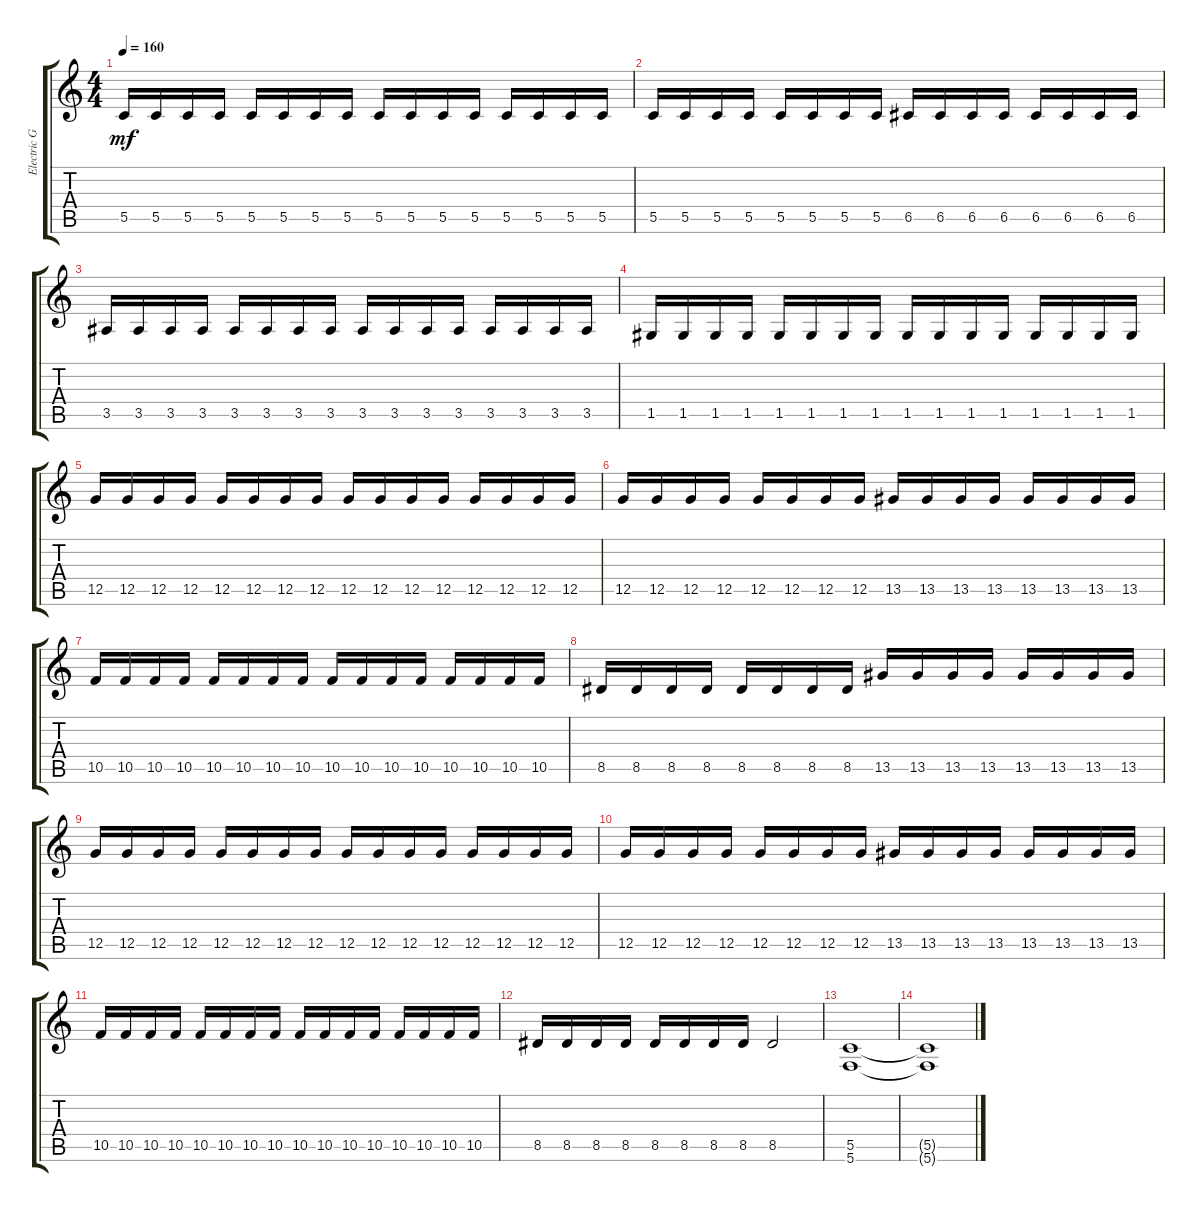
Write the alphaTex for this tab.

\track ("Electric Guitar" "Electric G") {instrument distortionguitar}
\staff {score tabs}
\tuning (D4 A3 F3 C3 G2 C2) {hide}
\ts (4 4)
\tempo 160
\clef g2
\ks c
5.5.16{dy mf} 5.5.16 5.5.16 5.5.16 5.5.16 5.5.16 5.5.16 5.5.16 5.5.16 5.5.16 5.5.16 5.5.16 5.5.16 5.5.16 5.5.16 5.5.16 |
5.5.16 5.5.16 5.5.16 5.5.16 5.5.16 5.5.16 5.5.16 5.5.16 6.5.16 6.5.16 6.5.16 6.5.16 6.5.16 6.5.16 6.5.16 6.5.16 |
3.5.16 3.5.16 3.5.16 3.5.16 3.5.16 3.5.16 3.5.16 3.5.16 3.5.16 3.5.16 3.5.16 3.5.16 3.5.16 3.5.16 3.5.16 3.5.16 |
1.5.16 1.5.16 1.5.16 1.5.16 1.5.16 1.5.16 1.5.16 1.5.16 1.5.16 1.5.16 1.5.16 1.5.16 1.5.16 1.5.16 1.5.16 1.5.16 |
12.5.16 12.5.16 12.5.16 12.5.16 12.5.16 12.5.16 12.5.16 12.5.16 12.5.16 12.5.16 12.5.16 12.5.16 12.5.16 12.5.16 12.5.16 12.5.16 |
12.5.16 12.5.16 12.5.16 12.5.16 12.5.16 12.5.16 12.5.16 12.5.16 13.5.16 13.5.16 13.5.16 13.5.16 13.5.16 13.5.16 13.5.16 13.5.16 |
10.5.16 10.5.16 10.5.16 10.5.16 10.5.16 10.5.16 10.5.16 10.5.16 10.5.16 10.5.16 10.5.16 10.5.16 10.5.16 10.5.16 10.5.16 10.5.16 |
8.5.16 8.5.16 8.5.16 8.5.16 8.5.16 8.5.16 8.5.16 8.5.16 13.5.16 13.5.16 13.5.16 13.5.16 13.5.16 13.5.16 13.5.16 13.5.16 |
12.5.16 12.5.16 12.5.16 12.5.16 12.5.16 12.5.16 12.5.16 12.5.16 12.5.16 12.5.16 12.5.16 12.5.16 12.5.16 12.5.16 12.5.16 12.5.16 |
12.5.16 12.5.16 12.5.16 12.5.16 12.5.16 12.5.16 12.5.16 12.5.16 13.5.16 13.5.16 13.5.16 13.5.16 13.5.16 13.5.16 13.5.16 13.5.16 |
10.5.16 10.5.16 10.5.16 10.5.16 10.5.16 10.5.16 10.5.16 10.5.16 10.5.16 10.5.16 10.5.16 10.5.16 10.5.16 10.5.16 10.5.16 10.5.16 |
8.5.16 8.5.16 8.5.16 8.5.16 8.5.16 8.5.16 8.5.16 8.5.16 8.5.2 |
(5.5 5.6).1 |
(5.5{t} 5.6{t}).1
